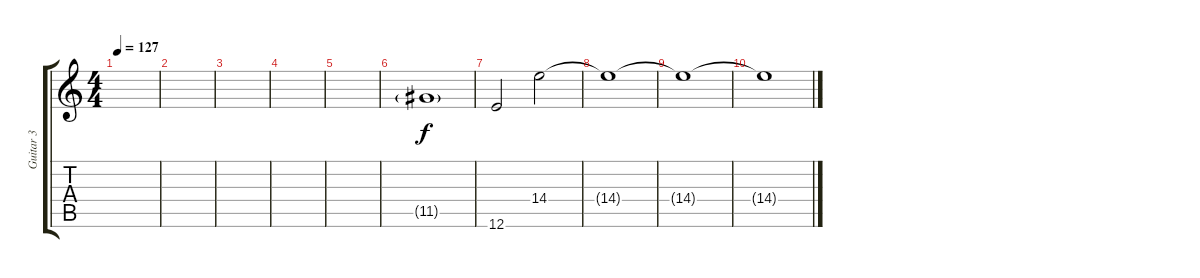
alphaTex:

\track ("Guitar 3" "Guitar 3") {instrument guitarharmonics}
\staff {score tabs}
\tuning (E4 B3 G3 D3 A2 E2) {hide}
\ts (4 4)
\tempo 127
\clef g2
\ks c
|
|
|
|
|
11.5{g}.1 |
12.6.2{dy f} 14.4.2 |
14.4{t}.1 |
14.4{t}.1 |
14.4{t}.1
